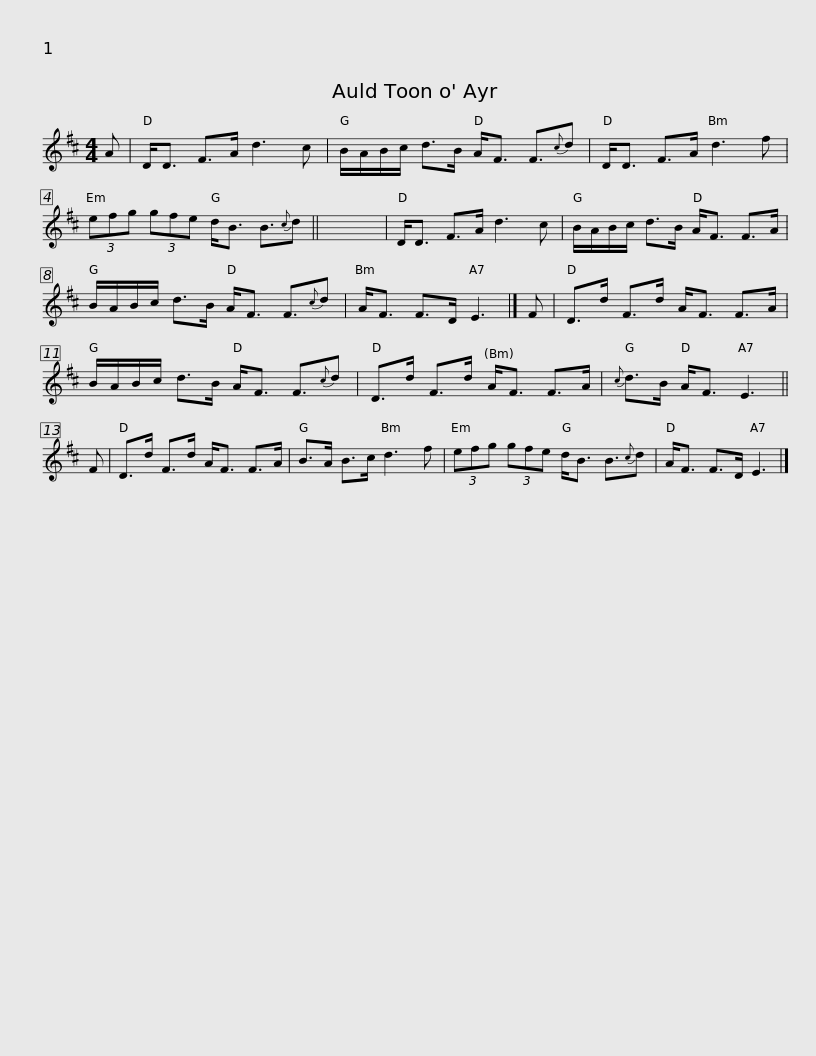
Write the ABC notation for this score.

X:1
L:1/8
M:4/4
I:linebreak $
K:D
V:1 treble
V:1
 A | D<D F>A d3 c | B/A/B/c/ d>B A<F F3/2{c}d | D<D F>A d3 f | (3efg (3gfe d<B B3/2{c}d || %5
 x8 |$ D<D F>A d3 c | B/A/B/c/ d>B A<F F>A | B/A/B/c/ d>B A<F F3/2{c}d | A<F F>D E3 |] %10
 F |$ D>d F>d A<F F>A | B/A/B/c/ d>B A<F F3/2{c}d | D>d F>d A<F F>A |{c} d>B A<F E3 || %15
 F |$ D>d F>d A<F F>A | B>A B>c d3 f | (3efg (3gfe d<B B3/2{c}d | A<F F>D E3 |] %20
